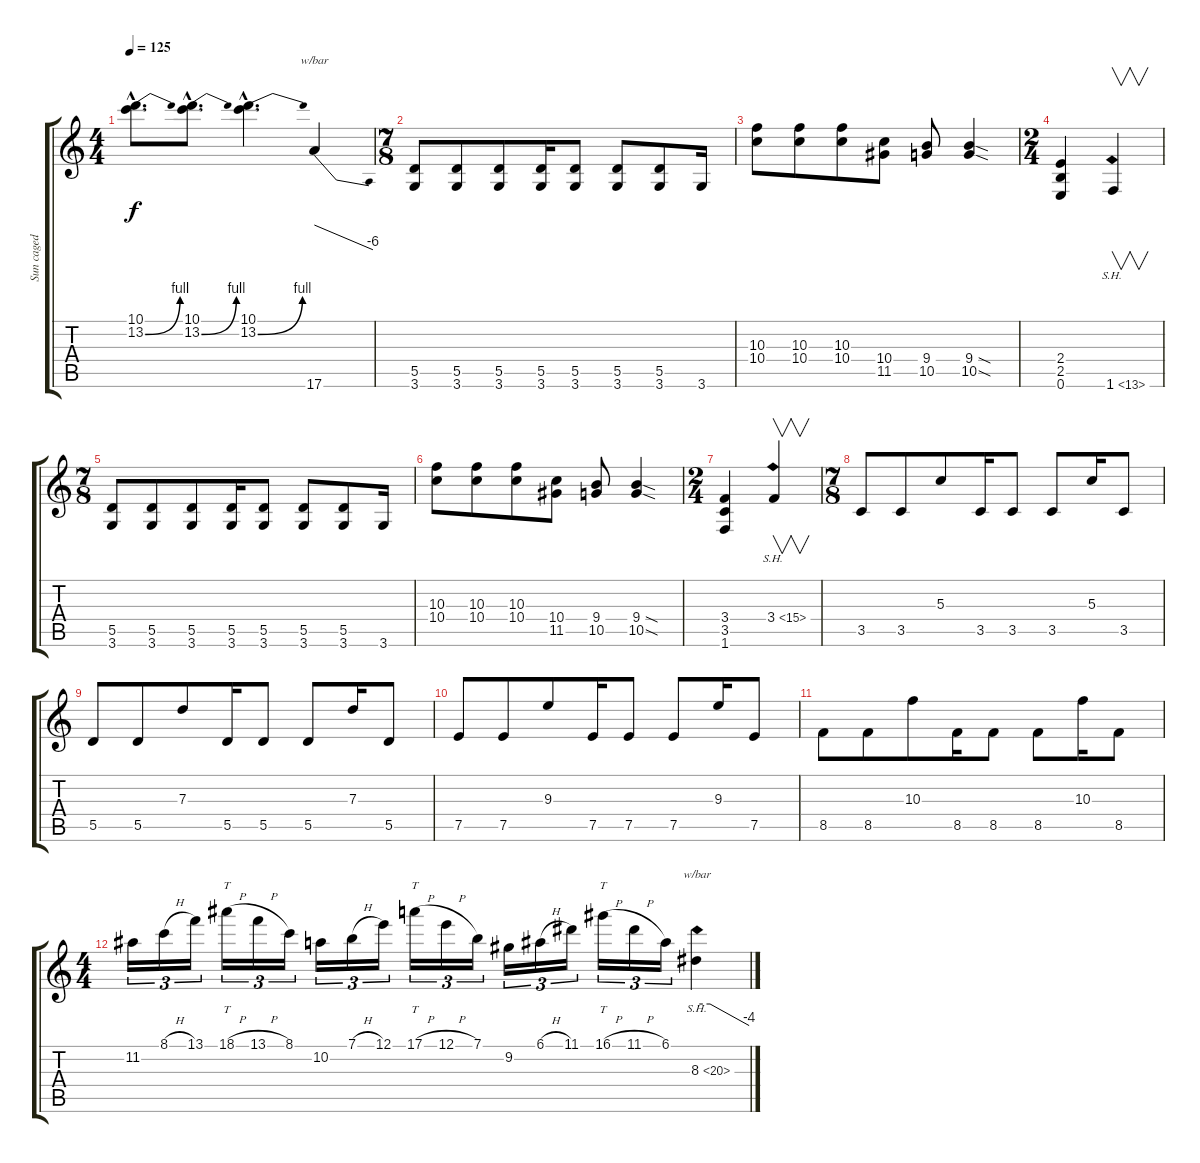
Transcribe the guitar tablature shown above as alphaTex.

\track ("Sun caged" "Sun caged") {instrument distortionguitar}
\staff {score tabs}
\tuning (E4 B3 G3 D3 A2 E2) {hide}
\ts (4 4)
\tempo 125
\clef g2
\ks c
(10.1{hac} 13.2{be (bend 0 0 60 4) hac}).8{d dy f} (10.1{hac} 13.2{be (bend 0 0 60 4) hac}).8{d} (10.1{hac} 13.2{be (bend 0 0 60 4) hac}).4{d} 17.6.4{tbe (dive default 0 0 60 -24)} |
\ts (7 8)
(5.5 3.6).8 (5.5 3.6).8 (5.5 3.6).8 (5.5 3.6).16 (5.5 3.6).8 (5.5 3.6).8 (5.5 3.6).8 3.6.16 |
(10.3 10.4).8 (10.3 10.4).8 (10.3 10.4).8 (10.4 11.5).8 (9.4 10.5).8 (9.4{sod} 10.5{sod}).4 |
\ts (2 4)
(2.4 2.5 0.6).4 1.6{sh 12}.4{v} |
\ts (7 8)
(5.5 3.6).8 (5.5 3.6).8 (5.5 3.6).8 (5.5 3.6).16 (5.5 3.6).8 (5.5 3.6).8 (5.5 3.6).8 3.6.16 |
(10.3 10.4).8 (10.3 10.4).8 (10.3 10.4).8 (10.4 11.5).8 (9.4 10.5).8 (9.4{sod} 10.5{sod}).4 |
\ts (2 4)
(3.4 3.5 1.6).4 3.4{sh 12}.4{v} |
\ts (7 8)
3.5.8 3.5.8 5.3.8 3.5.16 3.5.8 3.5.8 5.3.16 3.5.8 |
5.5.8 5.5.8 7.3.8 5.5.16 5.5.8 5.5.8 7.3.16 5.5.8 |
7.5.8 7.5.8 9.3.8 7.5.16 7.5.8 7.5.8 9.3.16 7.5.8 |
8.5.8 8.5.8 10.3.8 8.5.16 8.5.8 8.5.8 10.3.16 8.5.8 |
\ts (4 4)
11.2.16{tu (3 2)} 8.1{h}.16{tu (3 2)} 13.1.16{tu (3 2)} 18.1{h}.16{tt tu (3 2)} 13.1{h}.16{tu (3 2)} 8.1.16{tu (3 2)} 10.2.16{tu (3 2)} 7.1{h}.16{tu (3 2)} 12.1.16{tu (3 2)} 17.1{h}.16{tt tu (3 2)} 12.1{h}.16{tu (3 2)} 7.1.16{tu (3 2)} 9.2.16{tu (3 2)} 6.1{h}.16{tu (3 2)} 11.1.16{tu (3 2)} 16.1{h}.16{tt tu (3 2)} 11.1{h}.16{tu (3 2)} 6.1.16{tu (3 2)} 8.3{sh 12}.4{tbe (custom default 0 0 15 0 60 -16)}
